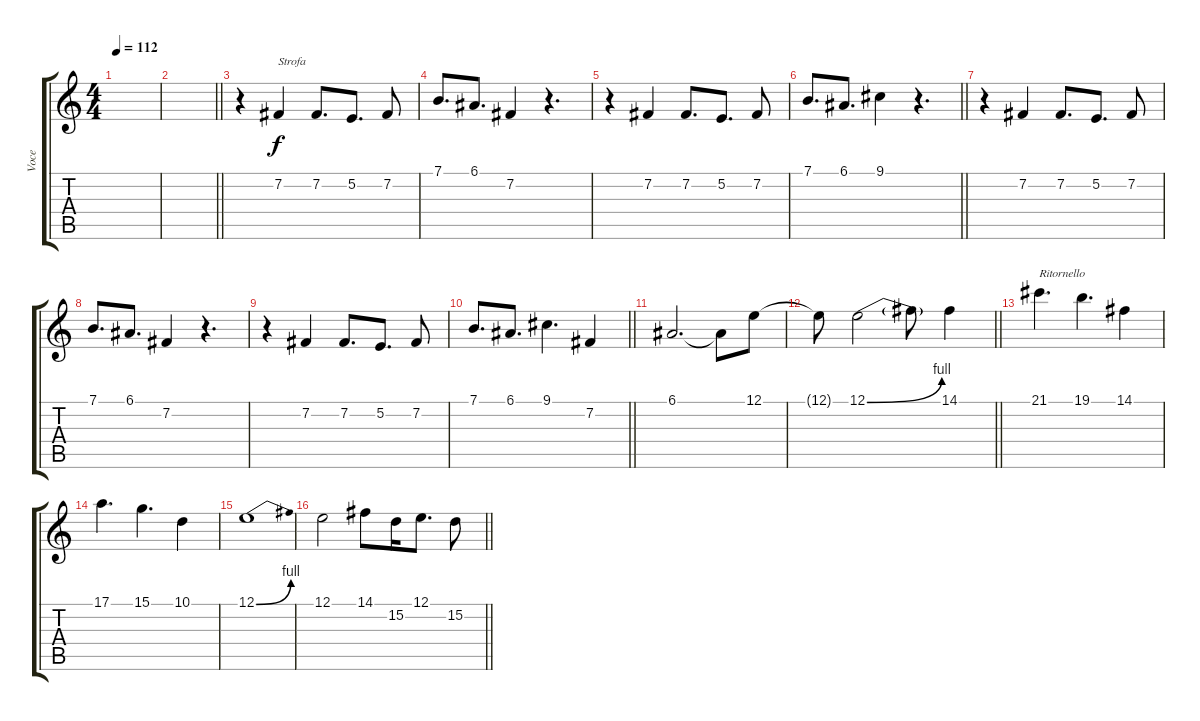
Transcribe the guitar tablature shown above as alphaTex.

\track ("Voce" "Voce") {instrument lead1square}
\staff {score tabs}
\tuning (E4 B3 G3 D3 A2 E2) {hide}
\ts (4 4)
\tempo 112
\clef g2
\ks c
|
\barLineRight lightlight
|
r.4 7.2.4{txt "Strofa"} 7.2.8{d} 5.2.8{d} 7.2.8 |
7.1.8{d} 6.1.8{d} 7.2.4 r.4{d} |
r.4 7.2.4 7.2.8{d} 5.2.8{d} 7.2.8 |
\barLineRight lightlight
7.1.8{d} 6.1.8{d} 9.1.4 r.4{d} |
r.4 7.2.4 7.2.8{d} 5.2.8{d} 7.2.8 |
7.1.8{d} 6.1.8{d} 7.2.4 r.4{d} |
r.4 7.2.4 7.2.8{d} 5.2.8{d} 7.2.8 |
\barLineRight lightlight
7.1.8{d} 6.1.8{d} 9.1.4{d} 7.2.4 |
6.1.2{d} 6.1{t}.8 12.1.8 |
\barLineRight lightlight
12.1{t}.8 12.1{be (bend 0 0 60 4)}.2 12.1{t}.8 14.1.4 |
21.1.4{d txt "Ritornello"} 19.1.4{d} 14.1.4 |
17.1.4{d} 15.1.4{d} 10.1.4 |
12.1{be (bend 0 0 60 4)}.1 |
\barLineRight lightlight
12.1.2 14.1.8 15.2.16 12.1.8{d} 15.2{sl}.8
